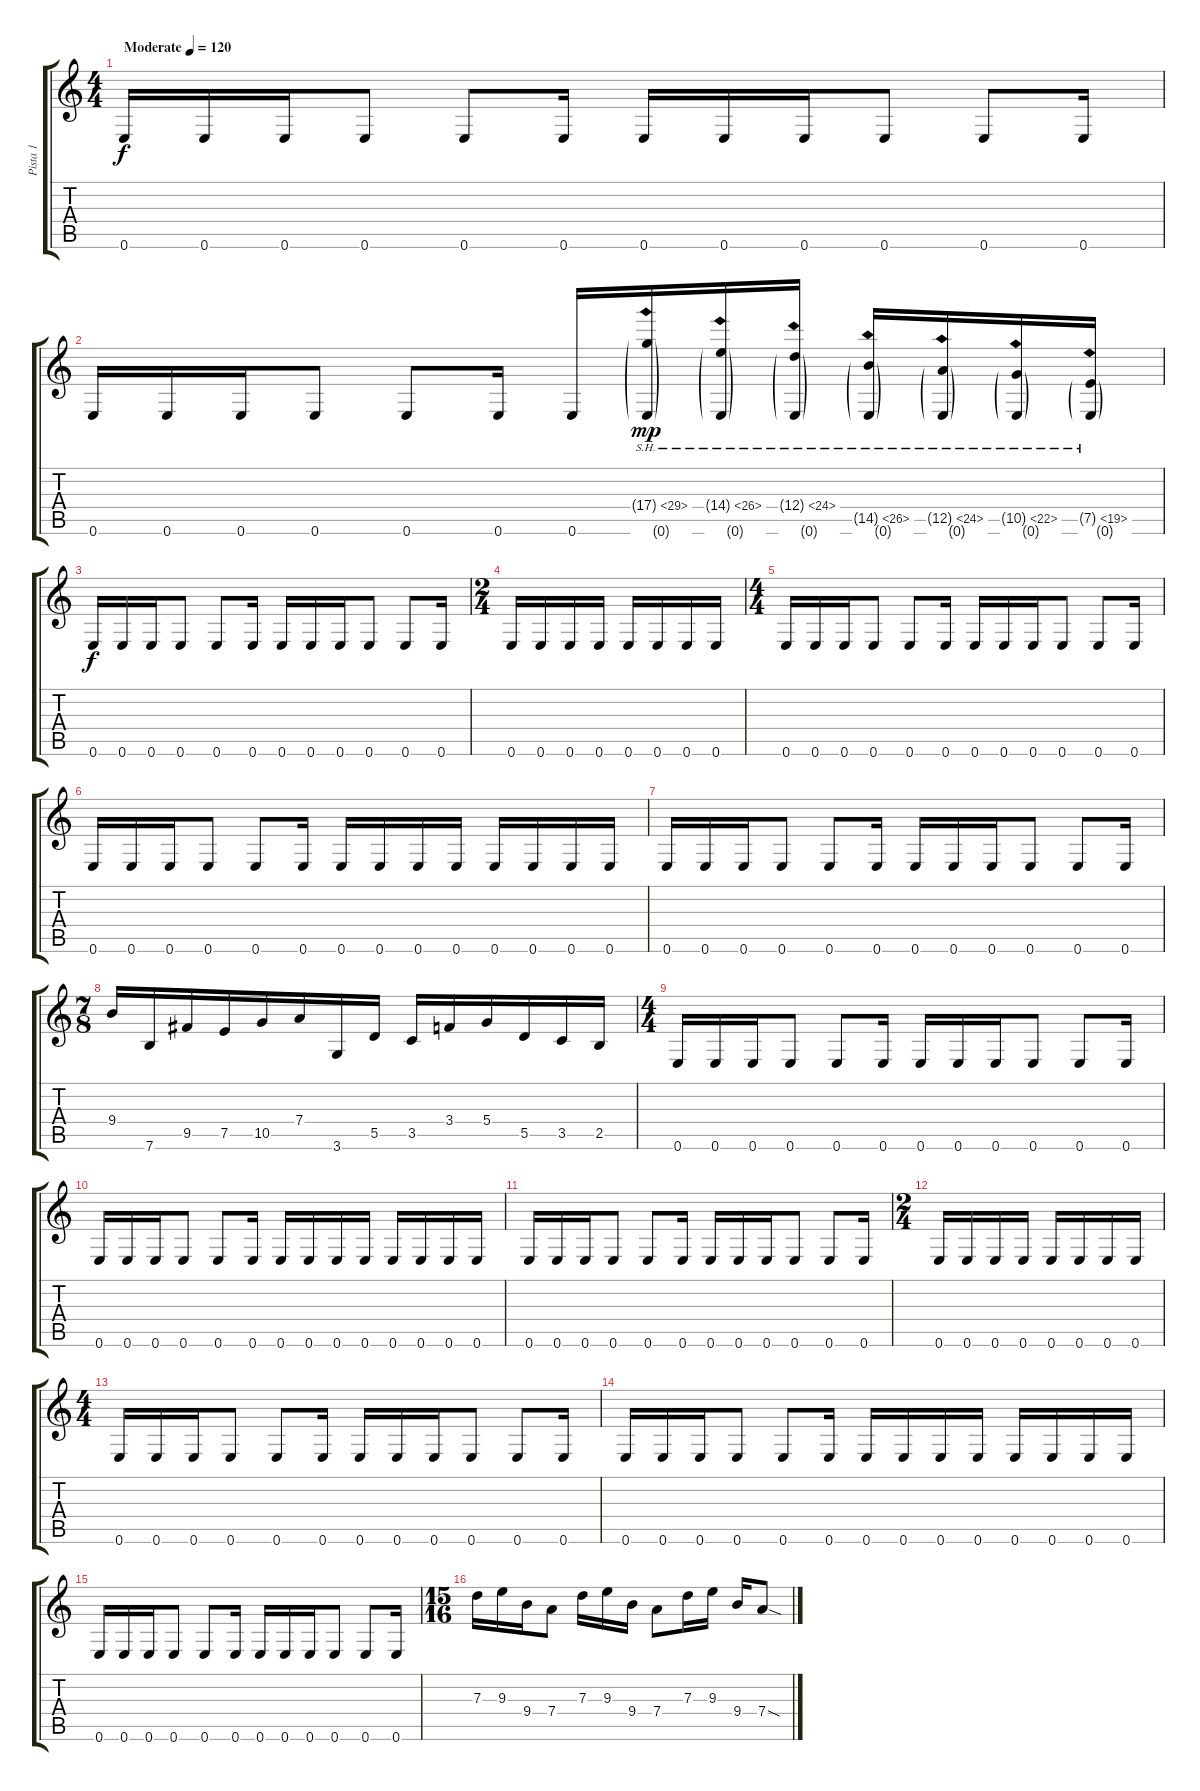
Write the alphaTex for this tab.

\track ("Pista 1" "Pista 1") {instrument distortionguitar}
\staff {score tabs}
\tuning (E4 B3 G3 D3 A2 E2) {hide}
\ts (4 4)
\tempo (120 "Moderate")
\clef g2
\ks c
0.6.16{dy f instrument distortionguitar} 0.6.16 0.6.16 0.6.8 0.6.8 0.6.16 0.6.16 0.6.16 0.6.16 0.6.8 0.6.8 0.6.16 |
0.6.16 0.6.16 0.6.16 0.6.8 0.6.8 0.6.16 0.6.16 (17.4{sh 12 g} 0.6{g}).16{dy mp} (14.4{sh 12 g} 0.6{g}).16 (12.4{sh 12 g} 0.6{g}).16 (14.5{sh 12 g} 0.6{g}).16 (12.5{sh 12 g} 0.6{g}).16 (10.5{sh 12 g} 0.6{g}).16 (7.5{sh 12 g} 0.6{g}).16 |
0.6.16{dy f} 0.6.16 0.6.16 0.6.8 0.6.8 0.6.16 0.6.16 0.6.16 0.6.16 0.6.8 0.6.8 0.6.16 |
\ts (2 4)
0.6.16 0.6.16 0.6.16 0.6.16 0.6.16 0.6.16 0.6.16 0.6.16 |
\ts (4 4)
0.6.16 0.6.16 0.6.16 0.6.8 0.6.8 0.6.16 0.6.16 0.6.16 0.6.16 0.6.8 0.6.8 0.6.16 |
0.6.16 0.6.16 0.6.16 0.6.8 0.6.8 0.6.16 0.6.16 0.6.16 0.6.16 0.6.16 0.6.16 0.6.16 0.6.16 0.6.16 |
0.6.16 0.6.16 0.6.16 0.6.8 0.6.8 0.6.16 0.6.16 0.6.16 0.6.16 0.6.8 0.6.8 0.6.16 |
\ts (7 8)
9.4.16 7.6.16 9.5.16 7.5.16 10.5.16 7.4.16 3.6.16 5.5.16 3.5.16 3.4.16 5.4.16 5.5.16 3.5.16 2.5.16 |
\ts (4 4)
0.6.16 0.6.16 0.6.16 0.6.8 0.6.8 0.6.16 0.6.16 0.6.16 0.6.16 0.6.8 0.6.8 0.6.16 |
0.6.16 0.6.16 0.6.16 0.6.8 0.6.8 0.6.16 0.6.16 0.6.16 0.6.16 0.6.16 0.6.16 0.6.16 0.6.16 0.6.16 |
0.6.16 0.6.16 0.6.16 0.6.8 0.6.8 0.6.16 0.6.16 0.6.16 0.6.16 0.6.8 0.6.8 0.6.16 |
\ts (2 4)
0.6.16 0.6.16 0.6.16 0.6.16 0.6.16 0.6.16 0.6.16 0.6.16 |
\ts (4 4)
0.6.16 0.6.16 0.6.16 0.6.8 0.6.8 0.6.16 0.6.16 0.6.16 0.6.16 0.6.8 0.6.8 0.6.16 |
0.6.16 0.6.16 0.6.16 0.6.8 0.6.8 0.6.16 0.6.16 0.6.16 0.6.16 0.6.16 0.6.16 0.6.16 0.6.16 0.6.16 |
0.6.16 0.6.16 0.6.16 0.6.8 0.6.8 0.6.16 0.6.16 0.6.16 0.6.16 0.6.8 0.6.8 0.6.16 |
\ts (15 16)
7.3.16 9.3.16 9.4.16 7.4.8 7.3.16 9.3.16 9.4.16 7.4.8 7.3.16 9.3.16 9.4.16 7.4{sod}.8
